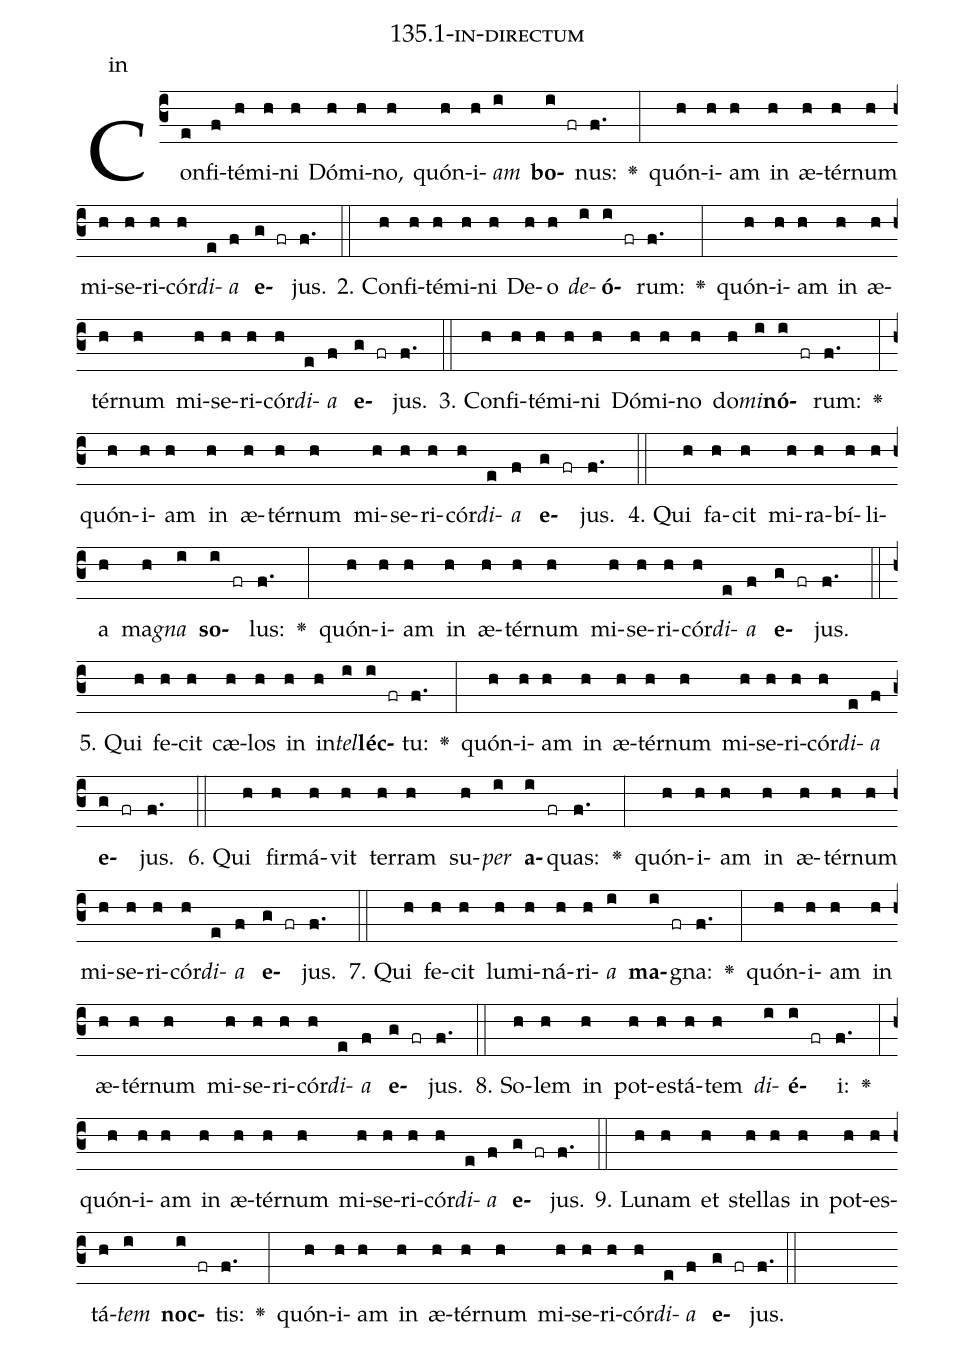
name: 135.1-in-directum;
annotation: in;
%%
(c3)Con(e)fi(f)té(h)mi(h)ni(h) Dó(h)mi(h)no,(h) quón(h)i(h)<i>am</i>(i) <b>bo</b>(i fr)nus:(f.) <v>\greheightstar</v>(:) quón(h)i(h)am(h) in(h) æ(h)tér(h)num(h) mi(h)se(h)ri(h)cór(h)<i>di</i>(e)<i>a</i>(f) <b>e</b>(g fr)jus.(f.) (::)
2. Con(h)fi(h)té(h)mi(h)ni(h) De(h)o(h) <i>de</i>(i)<b>ó</b>(i fr)rum:(f.) <v>\greheightstar</v>(:) quón(h)i(h)am(h) in(h) æ(h)tér(h)num(h) mi(h)se(h)ri(h)cór(h)<i>di</i>(e)<i>a</i>(f) <b>e</b>(g fr)jus.(f.) (::)
3. Con(h)fi(h)té(h)mi(h)ni(h) Dó(h)mi(h)no(h) do(h)<i>mi</i>(i)<b>nó</b>(i fr)rum:(f.) <v>\greheightstar</v>(:) quón(h)i(h)am(h) in(h) æ(h)tér(h)num(h) mi(h)se(h)ri(h)cór(h)<i>di</i>(e)<i>a</i>(f) <b>e</b>(g fr)jus.(f.) (::)
4. Qui(h) fa(h)cit(h) mi(h)ra(h)bí(h)li(h)a(h) ma(h)<i>gna</i>(i) <b>so</b>(i fr)lus:(f.) <v>\greheightstar</v>(:) quón(h)i(h)am(h) in(h) æ(h)tér(h)num(h) mi(h)se(h)ri(h)cór(h)<i>di</i>(e)<i>a</i>(f) <b>e</b>(g fr)jus.(f.) (::)
5. Qui(h) fe(h)cit(h) cæ(h)los(h) in(h) in(h)<i>tel</i>(i)<b>léc</b>(i fr)tu:(f.) <v>\greheightstar</v>(:) quón(h)i(h)am(h) in(h) æ(h)tér(h)num(h) mi(h)se(h)ri(h)cór(h)<i>di</i>(e)<i>a</i>(f) <b>e</b>(g fr)jus.(f.) (::)
6. Qui(h) fir(h)má(h)vit(h) ter(h)ram(h) su(h)<i>per</i>(i) <b>a</b>(i fr)quas:(f.) <v>\greheightstar</v>(:) quón(h)i(h)am(h) in(h) æ(h)tér(h)num(h) mi(h)se(h)ri(h)cór(h)<i>di</i>(e)<i>a</i>(f) <b>e</b>(g fr)jus.(f.) (::)
7. Qui(h) fe(h)cit(h) lu(h)mi(h)ná(h)ri(h)<i>a</i>(i) <b>ma</b>(i fr)gna:(f.) <v>\greheightstar</v>(:) quón(h)i(h)am(h) in(h) æ(h)tér(h)num(h) mi(h)se(h)ri(h)cór(h)<i>di</i>(e)<i>a</i>(f) <b>e</b>(g fr)jus.(f.) (::)
8. So(h)lem(h) in(h) pot(h)es(h)tá(h)tem(h) <i>di</i>(i)<b>é</b>(i fr)i:(f.) <v>\greheightstar</v>(:) quón(h)i(h)am(h) in(h) æ(h)tér(h)num(h) mi(h)se(h)ri(h)cór(h)<i>di</i>(e)<i>a</i>(f) <b>e</b>(g fr)jus.(f.) (::)
9. Lu(h)nam(h) et(h) stel(h)las(h) in(h) pot(h)es(h)tá(h)<i>tem</i>(i) <b>noc</b>(i fr)tis:(f.) <v>\greheightstar</v>(:) quón(h)i(h)am(h) in(h) æ(h)tér(h)num(h) mi(h)se(h)ri(h)cór(h)<i>di</i>(e)<i>a</i>(f) <b>e</b>(g fr)jus.(f.) (::)
